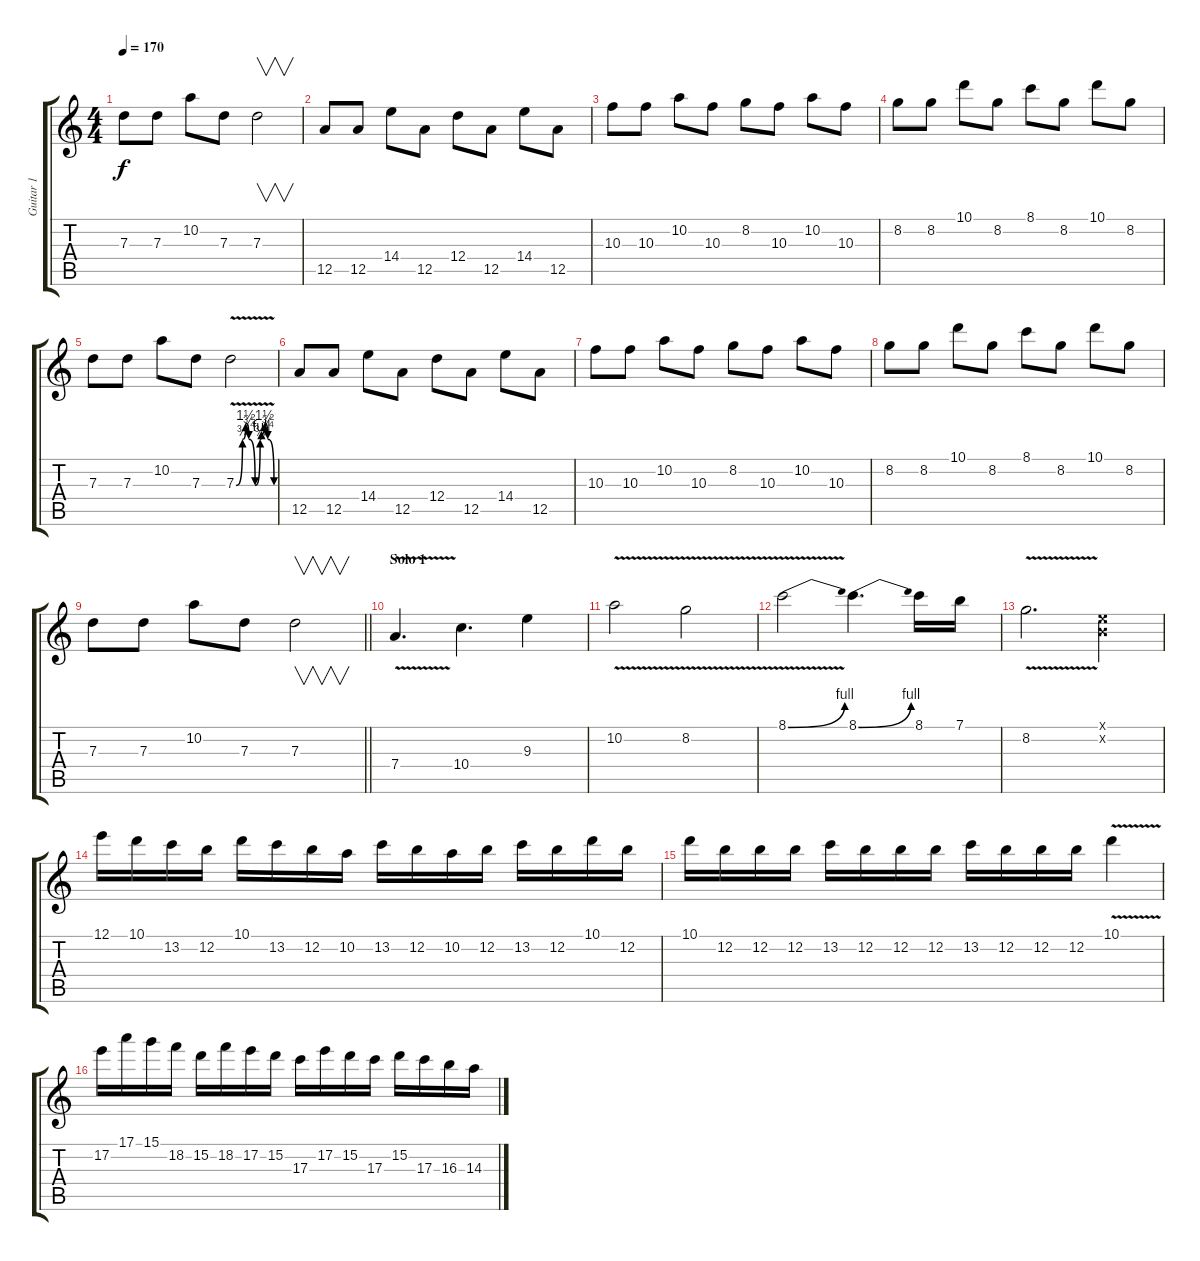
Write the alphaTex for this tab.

\track ("Guitar 1" "Guitar 1") {instrument distortionguitar}
\staff {score tabs}
\tuning (E4 B3 G3 D3 A2 E2) {hide}
\ts (4 4)
\tempo 170
\clef g2
\ks c
7.3.8{dy f} 7.3.8 10.2.8 7.3.8 7.3.2{v instrument guitarharmonics} |
12.5.8{instrument distortionguitar} 12.5.8 14.4.8 12.5.8 12.4.8 12.5.8 14.4.8 12.5.8 |
10.3.8 10.3.8 10.2.8 10.3.8 8.2.8 10.3.8 10.2.8 10.3.8 |
8.2.8 8.2.8 10.1.8 8.2.8 8.1.8 8.2.8 10.1.8 8.2.8 |
7.3.8 7.3.8 10.2.8 7.3.8 7.3{be (custom 0 0 10 3 15 6 20 3 30 0 38 3 40 4 45 6 50 3 60 0) v}.2{instrument guitarharmonics} |
12.5.8{instrument distortionguitar} 12.5.8 14.4.8 12.5.8 12.4.8 12.5.8 14.4.8 12.5.8 |
10.3.8 10.3.8 10.2.8 10.3.8 8.2.8 10.3.8 10.2.8 10.3.8 |
8.2.8 8.2.8 10.1.8 8.2.8 8.1.8 8.2.8 10.1.8 8.2.8 |
\barLineRight lightlight
7.3.8 7.3.8 10.2.8 7.3.8 7.3.2{v instrument guitarharmonics} |
\section ("" "Solo 1")
7.4{v}.4{d instrument distortionguitar} 10.4.4{d} 9.3.4 |
10.2{v}.2 8.2{v}.2 |
8.1{be (bend 0 0 60 4) v}.2 8.1{be (bend 0 0 60 4)}.4{d} 8.1.16 7.1.16 |
8.2{v}.2{d} (0.1{x} 0.2{x}).4 |
12.1.16 10.1.16 13.2.16 12.2.16 10.1.16 13.2.16 12.2.16 10.2.16 13.2.16 12.2.16 10.2.16 12.2.16 13.2.16 12.2.16 10.1.16 12.2.16 |
10.1.16 12.2.16 12.2.16 12.2.16 13.2.16 12.2.16 12.2.16 12.2.16 13.2.16 12.2.16 12.2.16 12.2.16 10.1{v}.4 |
17.2.16 17.1.16 15.1.16 18.2.16 15.2.16 18.2.16 17.2.16 15.2.16 17.3.16 17.2.16 15.2.16 17.3.16 15.2.16 17.3.16 16.3.16 14.3.16
